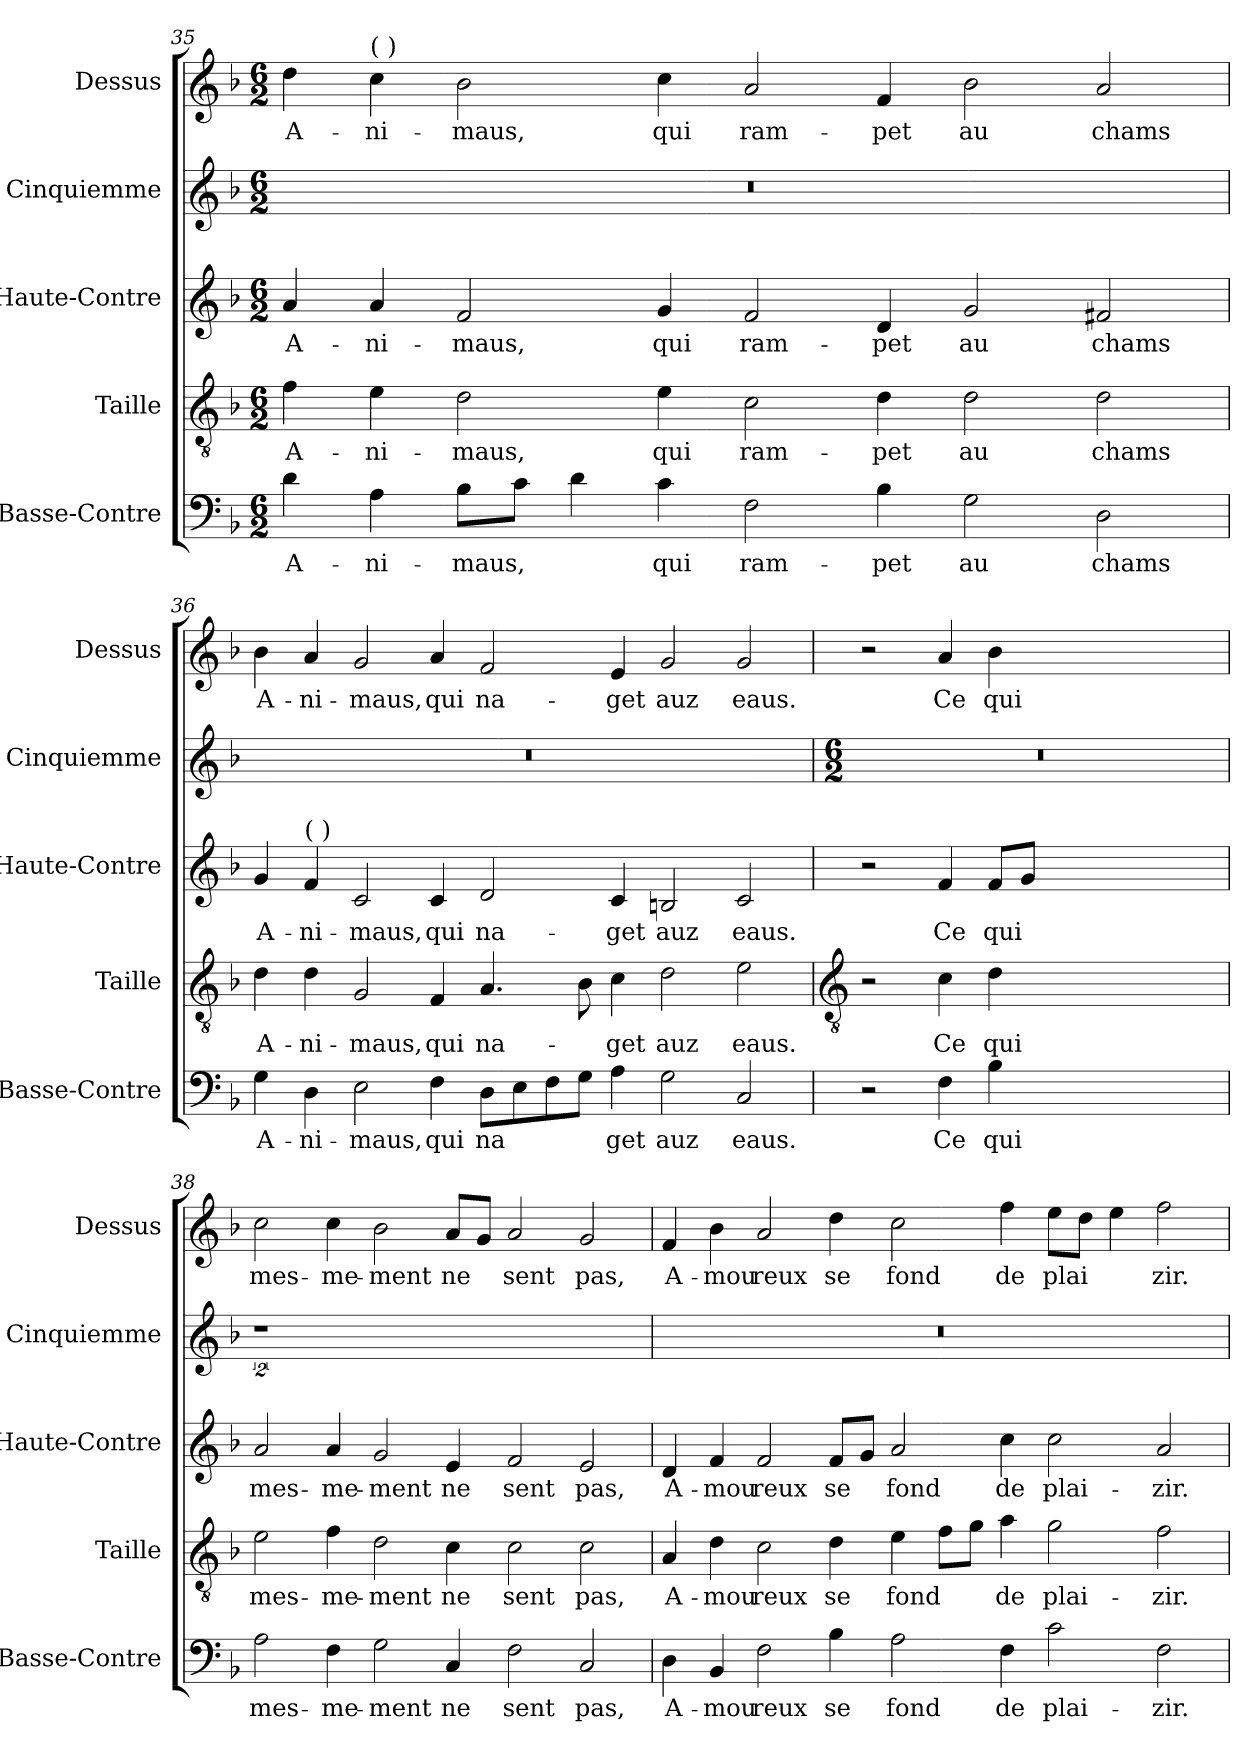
**kern	**text	**kern	**text	**kern	**text	**kern	**kern	**text
*part5	*part5	*part4	*part4	*part3	*part3	*part2	*part1	*part1
*staff5	*staff5	*staff4	*staff4	*staff3	*staff3	*staff2	*staff1	*staff1
*I"Basse-Contre	*	*I"Taille	*	*I"Haute-Contre	*	*I"Cinquiemme	*I"Dessus	*
*I'Basse-Contre	*	*I'Taille	*	*I'Haute-Contre	*	*I'Cinquiemme	*I'Dessus	*
!!LO:LB:g=z
*clefF4	*	*clefGv2	*	*clefG2	*	*clefG2	*clefG2	*
*k[b-]	*	*k[b-]	*	*k[b-]	*	*k[b-]	*k[b-]	*
*F:	*	*F:	*	*F:	*	*F:	*F:	*
*M6/2	*	*M6/2	*	*M6/2	*	*M6/2	*M6/2	*
=35	=35	=35	=35	=35	=35	=35	=35	=35
!	!LO:LY:b	!	!LO:LY:b	!	!LO:LY:b	!	!	!LO:LY:b
4d	A-	4f	A-	4a	A-	0.r	4dd	A-
!	!	!	!	!	!	!	!LO:TX:a:t=(  )	!
!	!LO:LY:b	!	!LO:LY:b	!	!LO:LY:b	!	!	!LO:LY:b
4A	-ni-	4e	-ni-	4a	-ni-	.	4cc	-ni-
!	!LO:LY:b	!	!LO:LY:b	!	!LO:LY:b	!	!	!LO:LY:b
8B-L	-maus,	2d	-maus,	2f	-maus,	.	2b-	-maus,
8cJ	.	.	.	.	.	.	.	.
4d	.	.	.	.	.	.	.	.
!	!LO:LY:b	!	!LO:LY:b	!	!LO:LY:b	!	!	!LO:LY:b
4c	qui	4e	qui	4g	qui	.	4cc	qui
!	!LO:LY:b	!	!LO:LY:b	!	!LO:LY:b	!	!	!LO:LY:b
2F	ram-	2c	ram-	2f	ram-	.	2a	ram-
!	!LO:LY:b	!	!LO:LY:b	!	!LO:LY:b	!	!	!LO:LY:b
4B-	-pet	4d	-pet	4d	-pet	.	4f	-pet
!	!LO:LY:b	!	!LO:LY:b	!	!LO:LY:b	!	!	!LO:LY:b
2G	au	2d	au	2g	au	.	2b-	au
!	!LO:LY:b	!	!LO:LY:b	!	!LO:LY:b	!	!	!LO:LY:b
2D	chams	2d	chams	2f#X	chams	.	2a	chams
=36	=36	=36	=36	=36	=36	=36	=36	=36
!	!LO:LY:b	!	!LO:LY:b	!	!LO:LY:b	!	!	!LO:LY:b
4G	A-	4d	A-	4g	A-	0.r	4b-	A-
!	!	!	!	!LO:TX:a:t=(  )	!	!	!	!
!	!LO:LY:b	!	!LO:LY:b	!	!LO:LY:b	!	!	!LO:LY:b
4D	-ni-	4d	-ni-	4f	-ni-	.	4a	-ni-
!	!LO:LY:b	!	!LO:LY:b	!	!LO:LY:b	!	!	!LO:LY:b
2E	-maus,	2G	-maus,	2c	-maus,	.	2g	-maus,
!	!LO:LY:b	!	!LO:LY:b	!	!LO:LY:b	!	!	!LO:LY:b
4F	qui	4F	qui	4c	qui	.	4a	qui
!	!LO:LY:b	!	!LO:LY:b	!	!LO:LY:b	!	!	!LO:LY:b
8DL	na	4.A	na-	2d	na-	.	2f	na-
8E	.	.	.	.	.	.	.	.
8F	.	.	.	.	.	.	.	.
8GJ	.	8B-	.	.	.	.	.	.
!	!LO:LY:b	!	!LO:LY:b	!	!LO:LY:b	!	!	!LO:LY:b
4A	get	4c	-get	4c	-get	.	4e	-get
!	!LO:LY:b	!	!LO:LY:b	!	!LO:LY:b	!	!	!LO:LY:b
2G	auz	2d	auz	2Bn	auz	.	2g	auz
!	!LO:LY:b	!	!LO:LY:b	!	!LO:LY:b	!	!	!LO:LY:b
2C	eaus.	2e	eaus.	2c	eaus.	.	2g	eaus.
!!LO:LB:g=z
=37	=37	=37	=37	=37	=37	=37	=37	=37
*	*	*clefGv2	*	*	*	*	*	*
*	*	*	*	*	*	*M6/2	*	*
2r	.	2r	.	2r	.	0.r	2r	.
!	!LO:LY:b	!	!LO:LY:b	!	!LO:LY:b	!	!	!LO:LY:b
4F	Ce	4c	Ce	4f	Ce	.	4a	Ce
!	!LO:LY:b	!	!LO:LY:b	!	!LO:LY:b	!	!	!LO:LY:b
4B-	qui	4d	qui	8fL	qui	.	4b-	qui
.	.	.	.	8gJ	.	.	.	.
0ryy	.	0ryy	.	0ryy	.	.	0ryy	.
=38	=38	=38	=38	=38	=38	=38	=38	=38
!	!LO:LY:b	!	!LO:LY:b	!	!LO:LY:b	!	!	!LO:LY:b
2A	mes-	2e	mes-	2a	mes-	2%5r	2cc	mes-
!	!LO:LY:b	!	!LO:LY:b	!	!LO:LY:b	!	!	!LO:LY:b
4F	-me-	4f	-me-	4a	-me-	.	4cc	-me-
!	!LO:LY:b	!	!LO:LY:b	!	!LO:LY:b	!	!	!LO:LY:b
2G	-ment	2d	-ment	2g	-ment	.	2b-	-ment
!	!LO:LY:b	!	!LO:LY:b	!	!LO:LY:b	!	!	!LO:LY:b
4C	ne	4c	ne	4e	ne	.	8aL	ne
.	.	.	.	.	.	.	8gJ	.
!	!LO:LY:b	!	!LO:LY:b	!	!LO:LY:b	!	!	!LO:LY:b
2F	sent	2c	sent	2f	sent	.	2a	sent
!	!LO:LY:b	!	!LO:LY:b	!	!LO:LY:b	!	!	!LO:LY:b
2C	pas,	2c	pas,	2e	pas,	.	2g	pas,
=39	=39	=39	=39	=39	=39	=39	=39	=39
!	!LO:LY:b	!	!LO:LY:b	!	!LO:LY:b	!	!	!LO:LY:b
4D	A-	4A	A-	4d	A-	0.r	4f	A-
!	!LO:LY:b	!	!LO:LY:b	!	!LO:LY:b	!	!	!LO:LY:b
4BB-	-mou-	4d	-mou-	4f	-mou-	.	4b-	-mou-
!	!LO:LY:b	!	!LO:LY:b	!	!LO:LY:b	!	!	!LO:LY:b
2F	-reux	2c	-reux	2f	-reux	.	2a	-reux
!	!LO:LY:b	!	!LO:LY:b	!	!LO:LY:b	!	!	!LO:LY:b
4B-	se	4d	se	8fL	se	.	4dd	se
.	.	.	.	8gJ	.	.	.	.
!	!LO:LY:b	!	!LO:LY:b	!	!LO:LY:b	!	!	!LO:LY:b
2A	fond	4e	fond	2a	fond	.	2cc	fond
.	.	8fL	.	.	.	.	.	.
.	.	8gJ	.	.	.	.	.	.
!	!LO:LY:b	!	!LO:LY:b	!	!LO:LY:b	!	!	!LO:LY:b
4F	de	4a	de	4cc	de	.	4ff	de
!	!LO:LY:b	!	!LO:LY:b	!	!LO:LY:b	!	!	!LO:LY:b
2c	plai-	2g	plai-	2cc	plai-	.	8eeL	plai
.	.	.	.	.	.	.	8ddJ	.
.	.	.	.	.	.	.	4ee	.
!	!LO:LY:b	!	!LO:LY:b	!	!LO:LY:b	!	!	!LO:LY:b
2F	-zir.	2f	-zir.	2a	-zir.	.	2ff	zir.
=	=	=	=	=	=	=	=	=
*-	*-	*-	*-	*-	*-	*-	*-	*-
